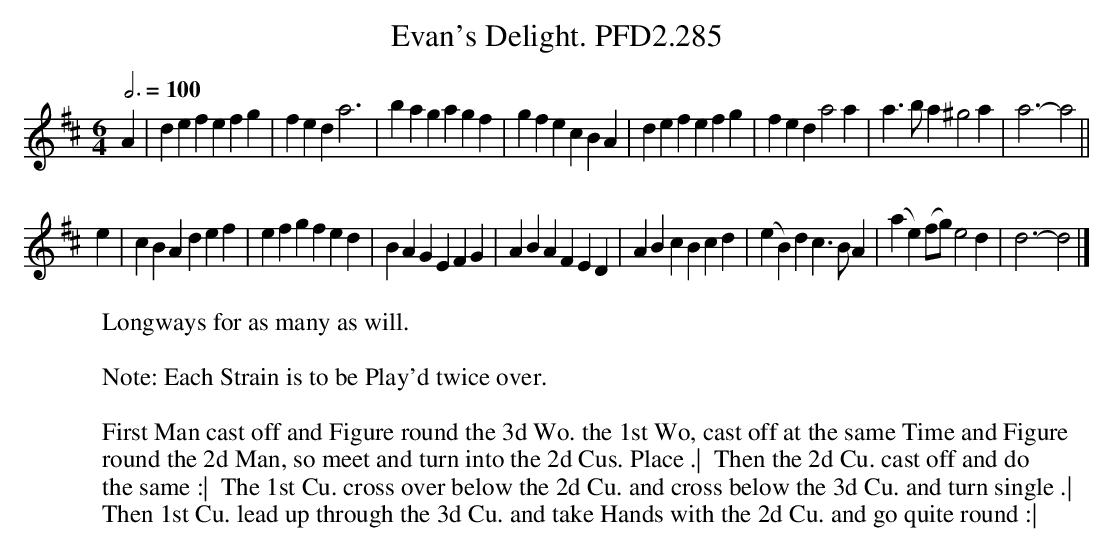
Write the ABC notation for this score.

X:1
T:Evan's Delight. PFD2.285
W:Longways for as many as will.
L:1/4
M:6/4
Q:3/4=100
K:D
A|def efg|fed a3|bag agf|gfe cBA|def efg|fed a2a|a>ba ^g2a|a3-a2||
e|cBA def|efg fed|BAG EFG|ABA FED|ABc Bcd|(eB)d c>BA|(ae) (f/g/) e2d|d3-d2|]
W:
W: Note: Each Strain is to be Play'd twice over.
W:
W: First Man cast off and Figure round the 3d Wo. the 1st Wo, cast off at the same Time and Figure
W: round the 2d Man, so meet and turn into the 2d Cus. Place .|  Then the 2d Cu. cast off and do
W: the same :|  The 1st Cu. cross over below the 2d Cu. and cross below the 3d Cu. and turn single .|
W: Then 1st Cu. lead up through the 3d Cu. and take Hands with the 2d Cu. and go quite round :|
